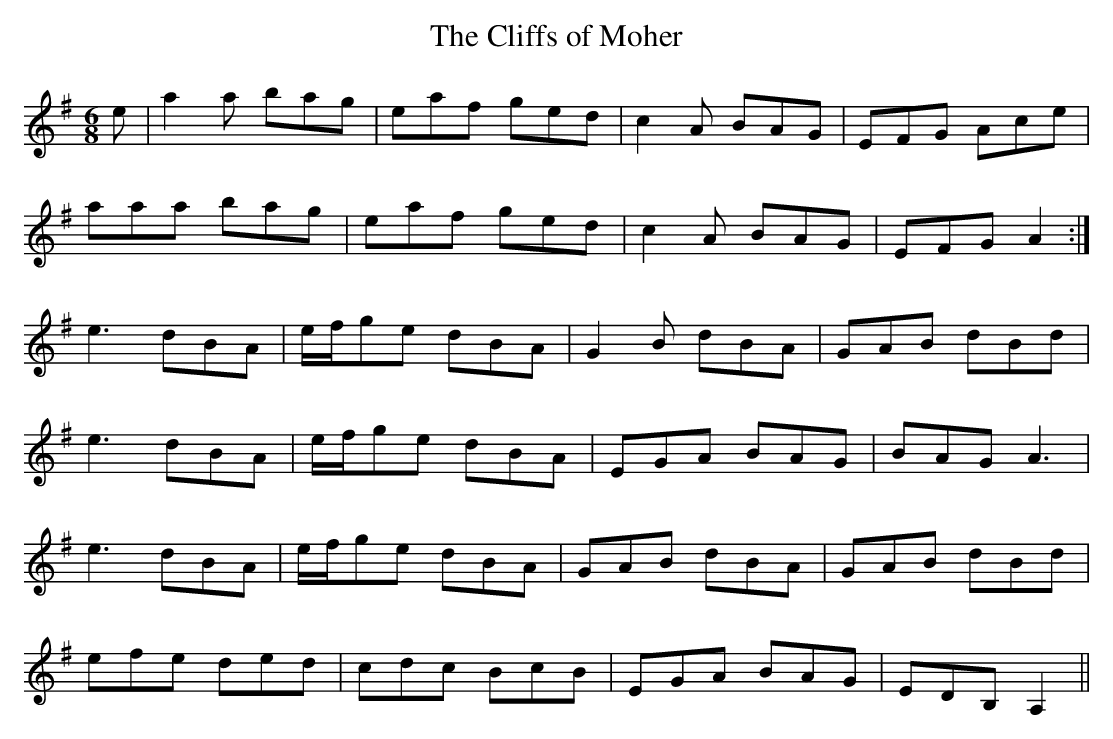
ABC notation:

X:1
T:Cliffs of Moher, The
M:6/8
L:1/8
K:G
e|a2a bag|eaf ged|c2A BAG|EFG Ace|!
aaa bag|eaf ged|c2A BAG|EFG A2:|!
e3 dBA|e/2f/2ge dBA|G2B dBA|GAB dBd|!
e3 dBA|e/2f/2ge dBA|EGA BAG|BAG A3|!
e3 dBA|e/2f/2ge dBA|GAB dBA|GAB dBd|!
efe ded|cdc BcB|EGA BAG|EDB, A,2||!
